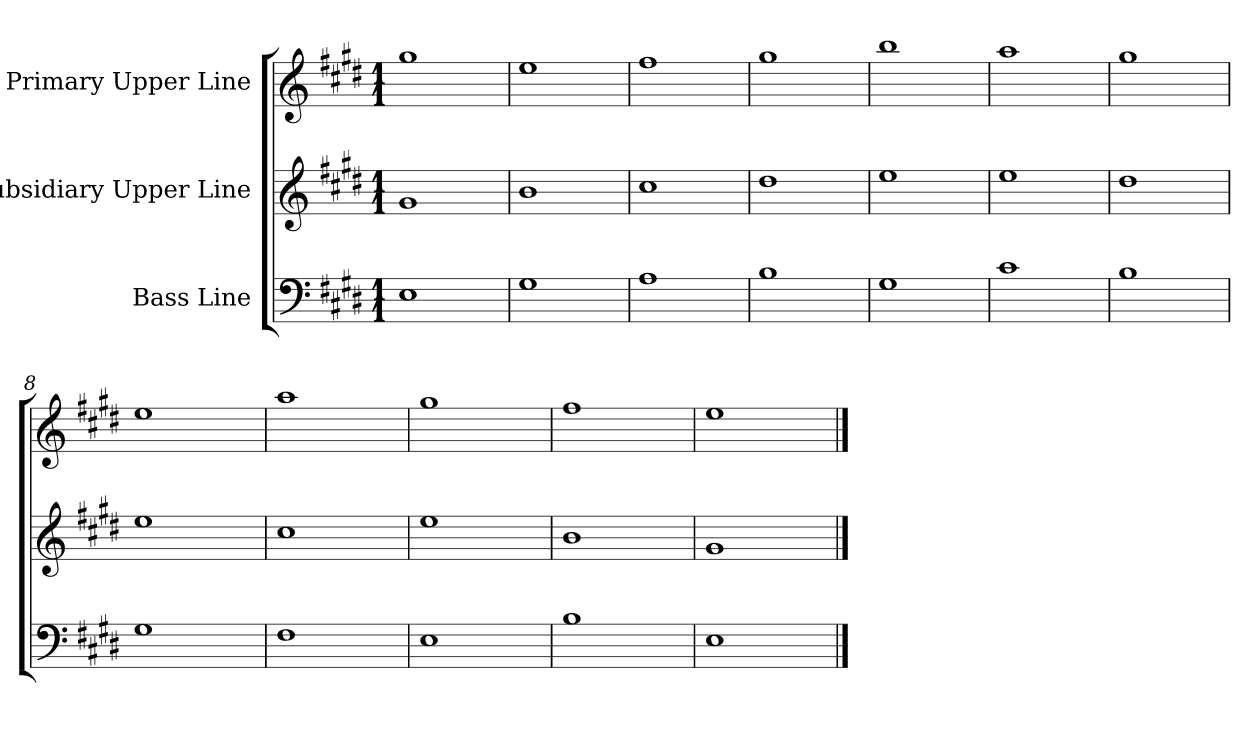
**kern	**kern	**kern
*part3	*part2	*part1
*staff3	*staff2	*staff1
*I"Bass Line	*I"Subsidiary Upper Line	*I"Primary Upper Line
*clefF4	*clefG2	*clefG2
*k[f#c#g#d#]	*k[f#c#g#d#]	*k[f#c#g#d#]
*M1/1	*M1/1	*M1/1
=1	=1	=1
1E	1g#	1gg#
=2	=2	=2
1G#	1b	1ee
=3	=3	=3
1A	1cc#	1ff#
=4	=4	=4
1B	1dd#	1gg#
=5	=5	=5
1G#	1ee	1bb
=6	=6	=6
1c#	1ee	1aa
=7	=7	=7
1B	1dd#	1gg#
=8	=8	=8
1G#	1ee	1ee
=9	=9	=9
1F#	1cc#	1aa
=10	=10	=10
1E	1ee	1gg#
=11	=11	=11
1B	1b	1ff#
=12	=12	=12
1E	1g#	1ee
==	==	==
*-	*-	*-
